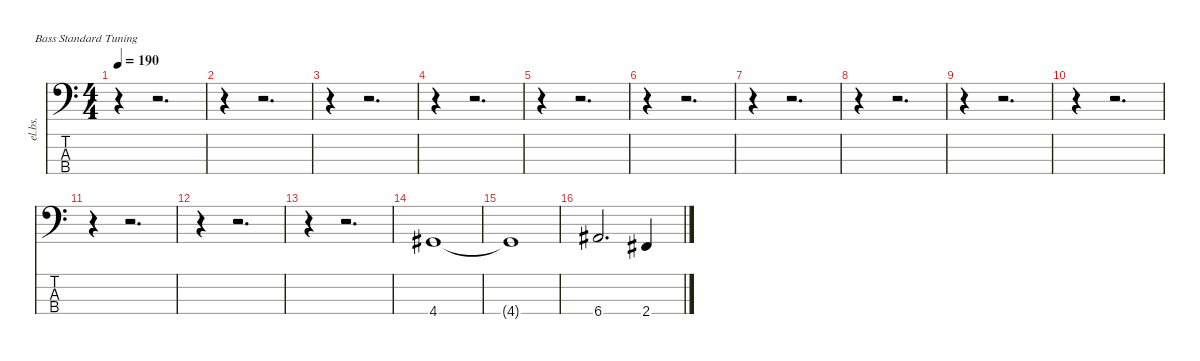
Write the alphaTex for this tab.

\defaultSystemsLayout 4
\hideDynamics
\bracketExtendMode nobrackets
\track ("Electric Bass" "el.bs.") {instrument electricbassfinger}
\staff {score tabs}
\tuning (G2 D2 A1 E1)
\ts (4 4)
\tempo 190
\clef f4
\ks c
r.4{dy mf} r.2{d} |
r.4 r.2{d} |
r.4 r.2{d} |
r.4 r.2{d} |
r.4 r.2{d} |
r.4 r.2{d} |
r.4 r.2{d} |
r.4 r.2{d} |
r.4 r.2{d} |
r.4 r.2{d} |
r.4 r.2{d} |
r.4 r.2{d} |
r.4 r.2{d} |
4.4{acc #}.1 |
4.4{t acc #}.1 |
6.4{acc #}.2{d} 2.4{acc #}.4
